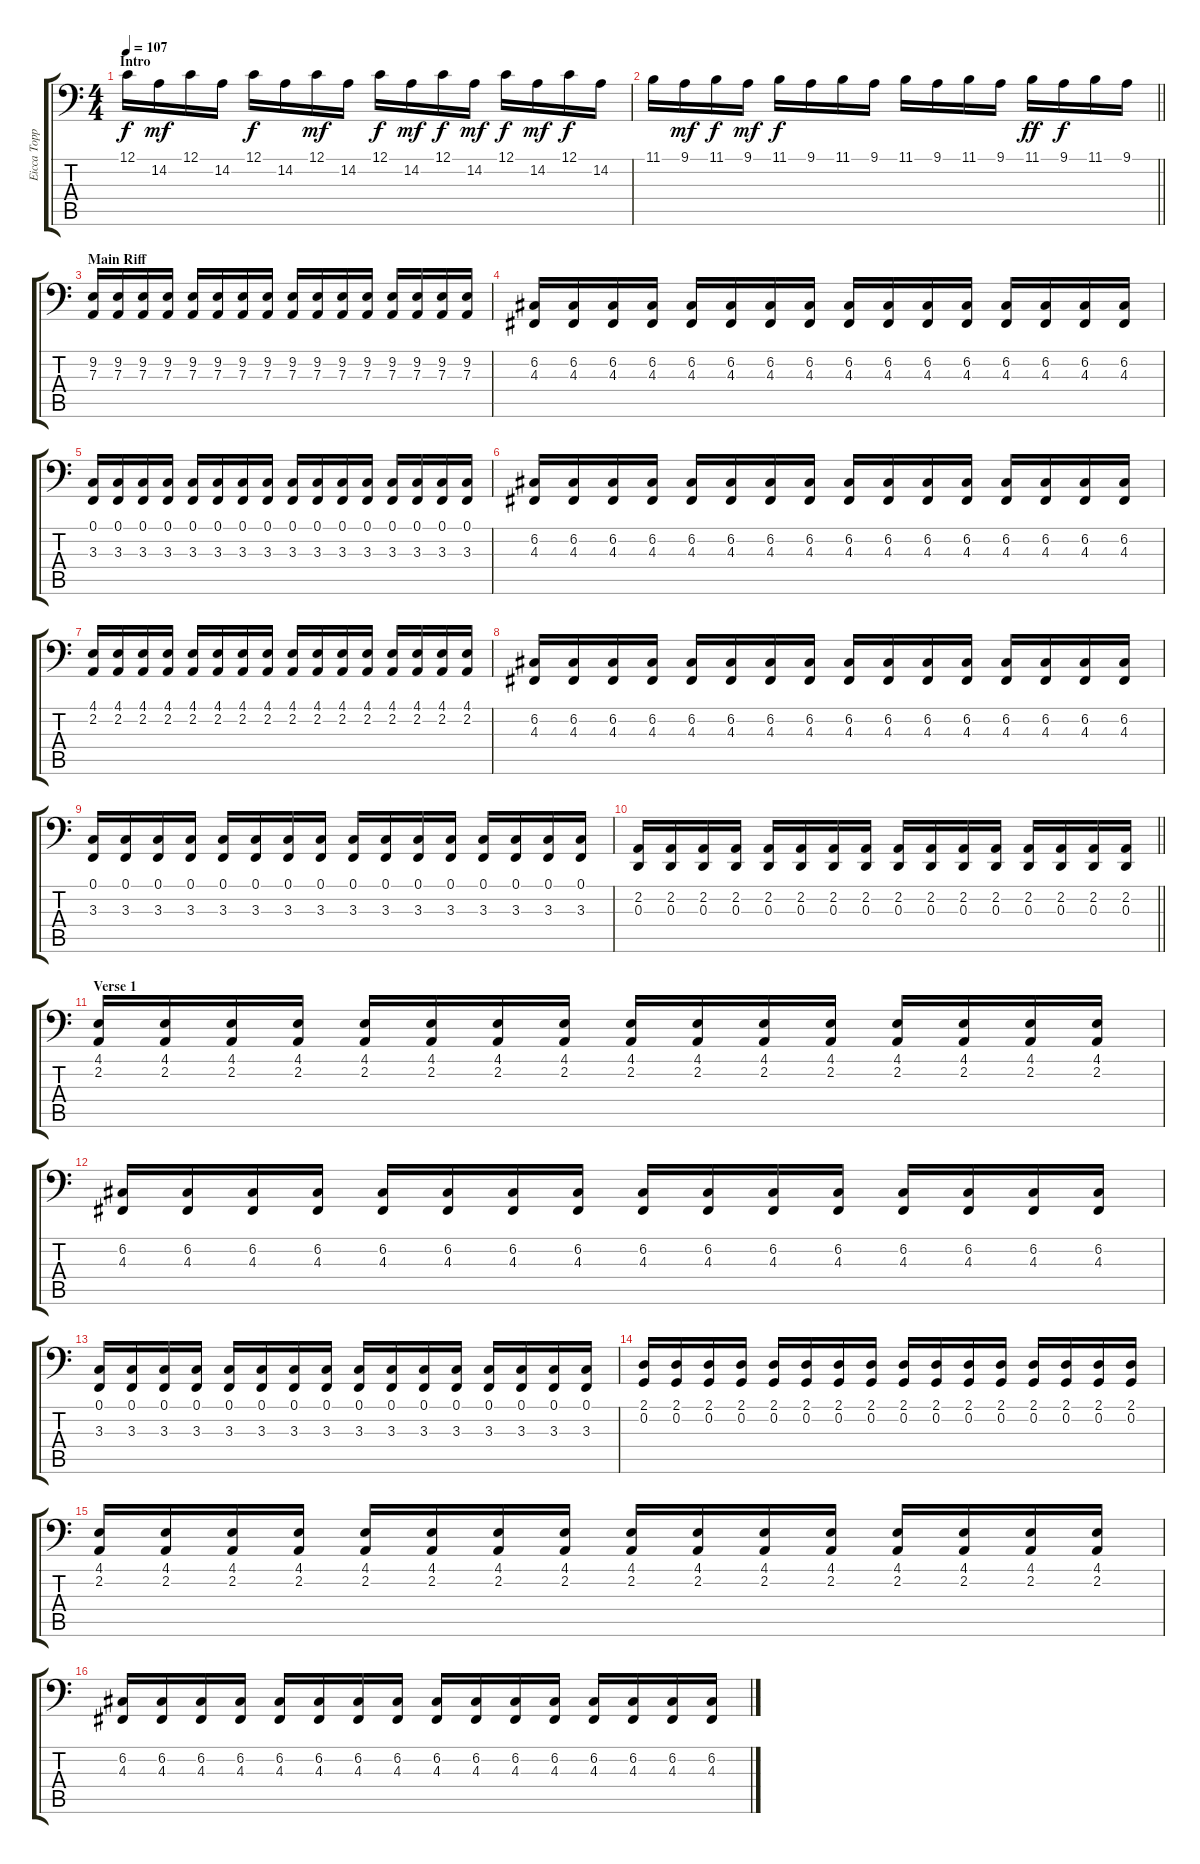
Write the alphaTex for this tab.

\track ("Eicca Toppinen" "Eicca Topp") {instrument cello}
\staff {score tabs}
\tuning (C3 G2 D2 A1 E1 B0) {hide}
\ts (4 4)
\section ("" "Intro")
\tempo 107
\clef f4
\ks c
12.1.16{dy f instrument cello} 14.2.16{dy mf} 12.1.16 14.2.16 12.1.16{dy f} 14.2.16 12.1.16{dy mf} 14.2.16 12.1.16{dy f} 14.2.16{dy mf} 12.1.16{dy f} 14.2.16{dy mf} 12.1.16{dy f} 14.2.16{dy mf} 12.1.16{dy f} 14.2.16 |
\barLineRight lightlight
11.1.16 9.1.16{dy mf} 11.1.16{dy f} 9.1.16{dy mf} 11.1.16{dy f} 9.1.16 11.1.16 9.1.16 11.1.16 9.1.16 11.1.16 9.1.16 11.1.16{dy ff} 9.1.16{dy f} 11.1.16 9.1.16 |
\section ("" "Main Riff")
(9.2 7.3).16 (9.2 7.3).16 (9.2 7.3).16 (9.2 7.3).16 (9.2 7.3).16 (9.2 7.3).16 (9.2 7.3).16 (9.2 7.3).16 (9.2 7.3).16 (9.2 7.3).16 (9.2 7.3).16 (9.2 7.3).16 (9.2 7.3).16 (9.2 7.3).16 (9.2 7.3).16 (9.2 7.3).16 |
(6.2 4.3).16 (6.2 4.3).16 (6.2 4.3).16 (6.2 4.3).16 (6.2 4.3).16 (6.2 4.3).16 (6.2 4.3).16 (6.2 4.3).16 (6.2 4.3).16 (6.2 4.3).16 (6.2 4.3).16 (6.2 4.3).16 (6.2 4.3).16 (6.2 4.3).16 (6.2 4.3).16 (6.2 4.3).16 |
(0.1 3.3).16 (0.1 3.3).16 (0.1 3.3).16 (0.1 3.3).16 (0.1 3.3).16 (0.1 3.3).16 (0.1 3.3).16 (0.1 3.3).16 (0.1 3.3).16 (0.1 3.3).16 (0.1 3.3).16 (0.1 3.3).16 (0.1 3.3).16 (0.1 3.3).16 (0.1 3.3).16 (0.1 3.3).16 |
(6.2 4.3).16 (6.2 4.3).16 (6.2 4.3).16 (6.2 4.3).16 (6.2 4.3).16 (6.2 4.3).16 (6.2 4.3).16 (6.2 4.3).16 (6.2 4.3).16 (6.2 4.3).16 (6.2 4.3).16 (6.2 4.3).16 (6.2 4.3).16 (6.2 4.3).16 (6.2 4.3).16 (6.2 4.3).16 |
(4.1 2.2).16 (4.1 2.2).16 (4.1 2.2).16 (4.1 2.2).16 (4.1 2.2).16 (4.1 2.2).16 (4.1 2.2).16 (4.1 2.2).16 (4.1 2.2).16 (4.1 2.2).16 (4.1 2.2).16 (4.1 2.2).16 (4.1 2.2).16 (4.1 2.2).16 (4.1 2.2).16 (4.1 2.2).16 |
(6.2 4.3).16 (6.2 4.3).16 (6.2 4.3).16 (6.2 4.3).16 (6.2 4.3).16 (6.2 4.3).16 (6.2 4.3).16 (6.2 4.3).16 (6.2 4.3).16 (6.2 4.3).16 (6.2 4.3).16 (6.2 4.3).16 (6.2 4.3).16 (6.2 4.3).16 (6.2 4.3).16 (6.2 4.3).16 |
(0.1 3.3).16 (0.1 3.3).16 (0.1 3.3).16 (0.1 3.3).16 (0.1 3.3).16 (0.1 3.3).16 (0.1 3.3).16 (0.1 3.3).16 (0.1 3.3).16 (0.1 3.3).16 (0.1 3.3).16 (0.1 3.3).16 (0.1 3.3).16 (0.1 3.3).16 (0.1 3.3).16 (0.1 3.3).16 |
\barLineRight lightlight
(2.2 0.3).16 (2.2 0.3).16 (2.2 0.3).16 (2.2 0.3).16 (2.2 0.3).16 (2.2 0.3).16 (2.2 0.3).16 (2.2 0.3).16 (2.2 0.3).16 (2.2 0.3).16 (2.2 0.3).16 (2.2 0.3).16 (2.2 0.3).16 (2.2 0.3).16 (2.2 0.3).16 (2.2 0.3).16 |
\section ("" "Verse 1")
(4.1 2.2).16{balance 0 instrument contrabass} (4.1 2.2).16 (4.1 2.2).16 (4.1 2.2).16 (4.1 2.2).16 (4.1 2.2).16 (4.1 2.2).16 (4.1 2.2).16 (4.1 2.2).16 (4.1 2.2).16 (4.1 2.2).16 (4.1 2.2).16 (4.1 2.2).16 (4.1 2.2).16 (4.1 2.2).16 (4.1 2.2).16 |
(6.2 4.3).16 (6.2 4.3).16 (6.2 4.3).16 (6.2 4.3).16 (6.2 4.3).16 (6.2 4.3).16 (6.2 4.3).16 (6.2 4.3).16 (6.2 4.3).16 (6.2 4.3).16 (6.2 4.3).16 (6.2 4.3).16 (6.2 4.3).16 (6.2 4.3).16 (6.2 4.3).16 (6.2 4.3).16 |
(0.1 3.3).16 (0.1 3.3).16 (0.1 3.3).16 (0.1 3.3).16 (0.1 3.3).16 (0.1 3.3).16 (0.1 3.3).16 (0.1 3.3).16 (0.1 3.3).16 (0.1 3.3).16 (0.1 3.3).16 (0.1 3.3).16 (0.1 3.3).16 (0.1 3.3).16 (0.1 3.3).16 (0.1 3.3).16 |
(2.1 0.2).16 (2.1 0.2).16 (2.1 0.2).16 (2.1 0.2).16 (2.1 0.2).16 (2.1 0.2).16 (2.1 0.2).16 (2.1 0.2).16 (2.1 0.2).16 (2.1 0.2).16 (2.1 0.2).16 (2.1 0.2).16 (2.1 0.2).16 (2.1 0.2).16 (2.1 0.2).16 (2.1 0.2).16 |
(4.1 2.2).16 (4.1 2.2).16 (4.1 2.2).16 (4.1 2.2).16 (4.1 2.2).16 (4.1 2.2).16 (4.1 2.2).16 (4.1 2.2).16 (4.1 2.2).16 (4.1 2.2).16 (4.1 2.2).16 (4.1 2.2).16 (4.1 2.2).16 (4.1 2.2).16 (4.1 2.2).16 (4.1 2.2).16 |
(6.2 4.3).16 (6.2 4.3).16 (6.2 4.3).16 (6.2 4.3).16 (6.2 4.3).16 (6.2 4.3).16 (6.2 4.3).16 (6.2 4.3).16 (6.2 4.3).16 (6.2 4.3).16 (6.2 4.3).16 (6.2 4.3).16 (6.2 4.3).16 (6.2 4.3).16 (6.2 4.3).16 (6.2 4.3).16
